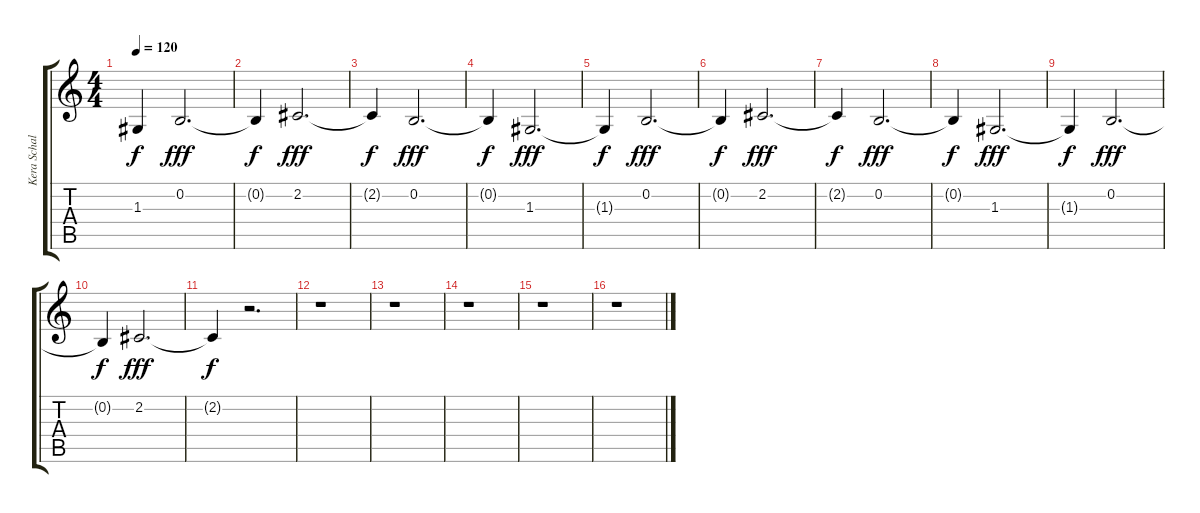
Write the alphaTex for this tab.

\track ("Kera Schaley Cello" "Kera Schal") {instrument cello}
\staff {score tabs}
\tuning (E4 B3 G3 D3 A2 E2) {hide}
\ts (4 4)
\tempo 120
\clef g2
\ks c
1.3{t}.4{dy f} 0.2.2{d dy fff} |
0.2{t}.4{dy f} 2.2.2{d dy fff} |
2.2{t}.4{dy f} 0.2.2{d dy fff} |
0.2{t}.4{dy f} 1.3.2{d dy fff} |
1.3{t}.4{dy f} 0.2.2{d dy fff} |
0.2{t}.4{dy f} 2.2.2{d dy fff} |
2.2{t}.4{dy f} 0.2.2{d dy fff} |
0.2{t}.4{dy f} 1.3.2{d dy fff} |
1.3{t}.4{dy f} 0.2.2{d dy fff} |
0.2{t}.4{dy f} 2.2.2{d dy fff} |
2.2{t}.4{dy f} r.2{d} |
r.1 |
r.1 |
r.1 |
r.1 |
r.1
